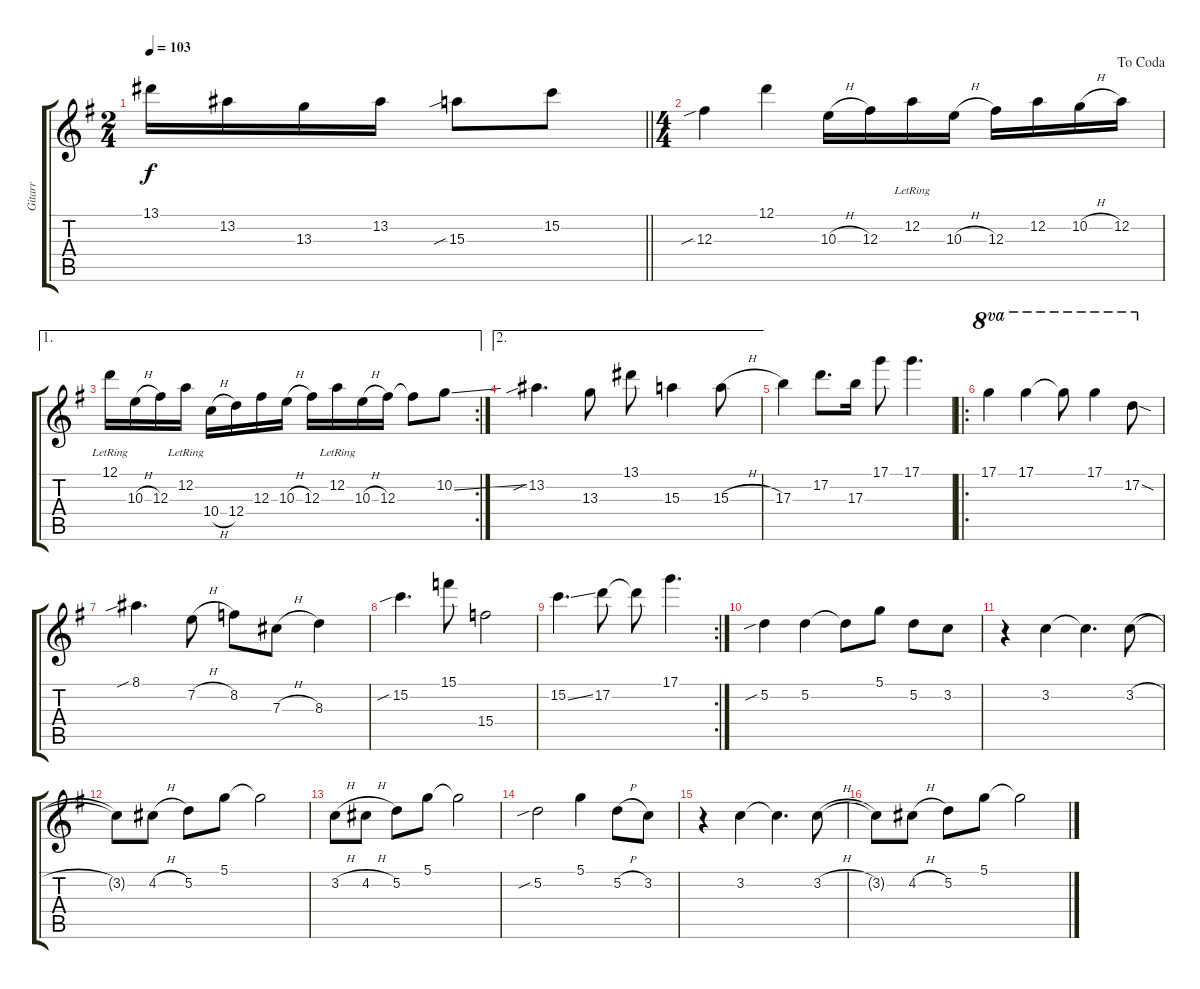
\track ("Gitarr" "Gitarr") {instrument electricguitarjazz}
\staff {score tabs}
\tuning (D4 A3 Gb3 D3 A2 D2) {hide}
\ts (2 4)
\tempo 103
\clef g2
\barLineRight lightlight
\ks g
13.1.16{dy f} 13.2.16 13.3.16 13.2.16 15.3{sib}.8 15.2.8 |
\ts (4 4)
\jump dacoda
12.3{sib}.4 12.1.4 10.3{h}.16 12.3.16 12.2{lr}.16 10.3{h}.16 12.3.16 12.2.16 10.2{h}.16 12.2.16 |
\ae 1
\rc 2
12.1{lr}.16 10.3{h}.16 12.3.16 12.2{lr}.16 10.4{h}.16 12.4.16 12.3.16 10.3{h}.16 12.3.16 12.2{lr}.16 10.3{h}.16 12.3.16 12.3{t}.8 10.2{ss}.8 |
\ae 2
13.2{sib}.4{d} 13.3.8 13.1.8 15.3.4 15.3{h}.8 |
17.3.4 17.2.8{d} 17.3.16 17.1.8 17.1.4{d} |
\ro
17.1.4{ot 8va} 17.1.4{ot 8va} 17.1{t}.8{ot 8va} 17.1.4{ot 8va} 17.2{sod}.8{ot 8va} |
8.1{sib}.4{d} 7.2{h}.8 8.2.8 7.3{h}.8 8.3.4 |
15.2{sib}.4{d} 15.1.8 15.4.2 |
\rc 2
15.2{ss}.4{d} 17.2.8 17.2{t}.8 17.1.4{d} |
5.2{sib}.4 5.2.4 5.2{t}.8 5.1.8 5.2.8 3.2.8 |
r.4 3.2.4 3.2{t}.4{d} 3.2{h}.8 |
3.2{t}.8 4.2{h}.8 5.2.8 5.1.8 5.1{t}.2 |
3.2{h}.8 4.2{h}.8 5.2.8 5.1.8 5.1{t}.2 |
5.2{sib}.2 5.1.4 5.2{h}.8 3.2.8 |
r.4 3.2.4 3.2{t}.4{d} 3.2{h}.8 |
3.2{t}.8 4.2{h}.8 5.2.8 5.1.8 5.1{t}.2
